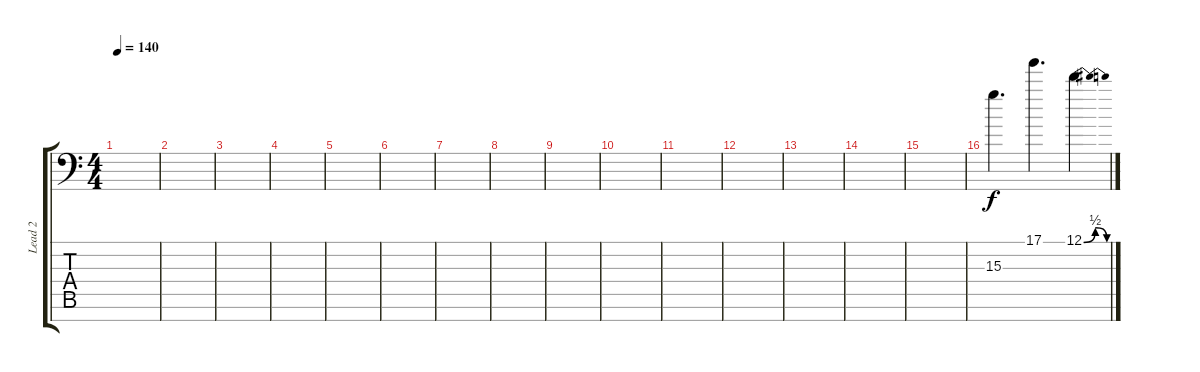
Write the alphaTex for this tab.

\track ("Lead 2" "Lead 2") {instrument overdrivenguitar}
\staff {score tabs}
\tuning (D4 A3 E3 C3 G2 D2 G1) {hide}
\ts (4 4)
\tempo 140
\clef f4
\ks c
|
|
|
|
|
|
|
|
|
|
|
|
|
|
|
15.3.4{d} 17.1.4{d} 12.1{be (bendrelease 0 0 30 2 30 2 60 0)}.4
